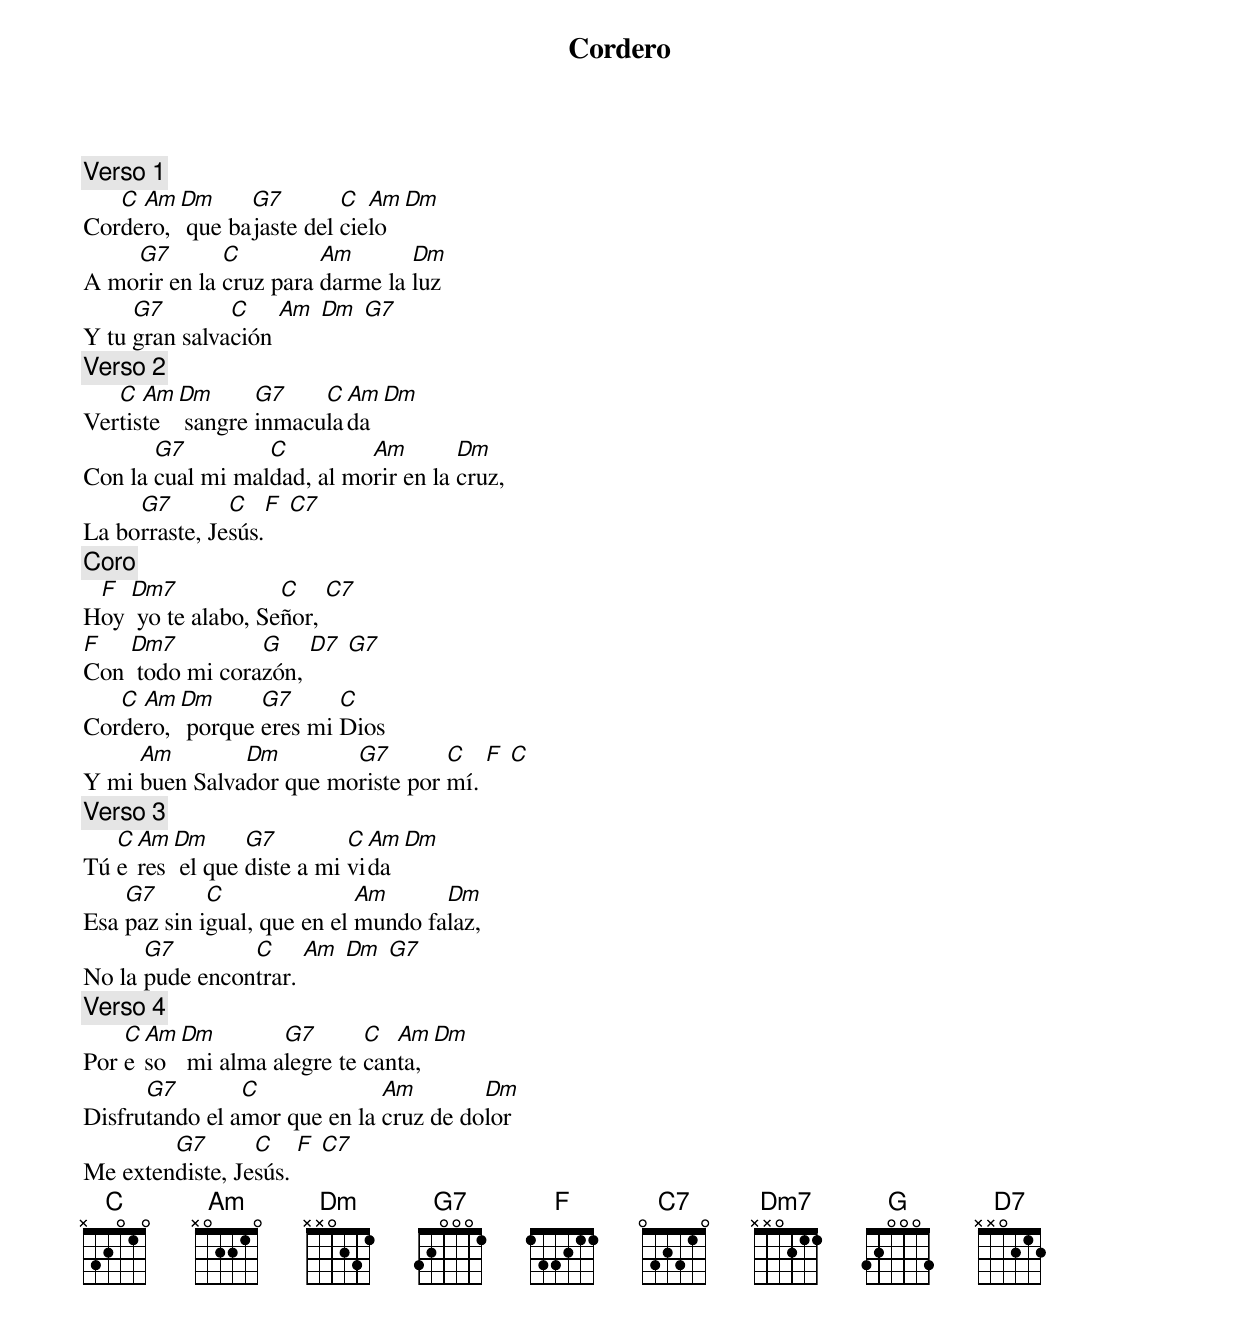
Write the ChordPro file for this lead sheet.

{title: Cordero}
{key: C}
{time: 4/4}
{comment: Verso 1}
Cor[C]de[Am]ro,[Dm] que ba[G7]jaste del [C]cie[Am]lo[Dm]
A mo[G7]rir en la [C]cruz para [Am]darme la [Dm]luz
Y tu [G7]gran salva[C]ción [Am] [Dm] [G7]
{comment: Verso 2}
Ver[C]tis[Am]te[Dm] sangre [G7]inmacu[C]la[Am]da[Dm]
Con la [G7]cual mi mal[C]dad, al mo[Am]rir en la [Dm]cruz,
La bo[G7]rraste, Je[C]sús.[F] [C7]
{comment: Coro}
H[F]oy [Dm7] yo te alabo, Se[C]ñor, [C7]
[F]Con [Dm7] todo mi cora[G]zón, [D7] [G7]
Cor[C]de[Am]ro,[Dm] porque [G7]eres mi [C]Dios
Y mi [Am]buen Salva[Dm]dor que mo[G7]riste por [C]mí. [F] [C]
{comment: Verso 3}
Tú [C]e[Am]res[Dm] el que [G7]diste a mi [C]vi[Am]da[Dm]
Esa [G7]paz sin i[C]gual, que en el [Am]mundo fa[Dm]laz,
No la [G7]pude encon[C]trar. [Am] [Dm] [G7]
{comment: Verso 4}
Por [C]e[Am]so[Dm] mi alma a[G7]legre te [C]can[Am]ta,[Dm]
Disfru[G7]tando el a[C]mor que en la [Am]cruz de do[Dm]lor
Me exten[G7]diste, Je[C]sús. [F] [C7]
